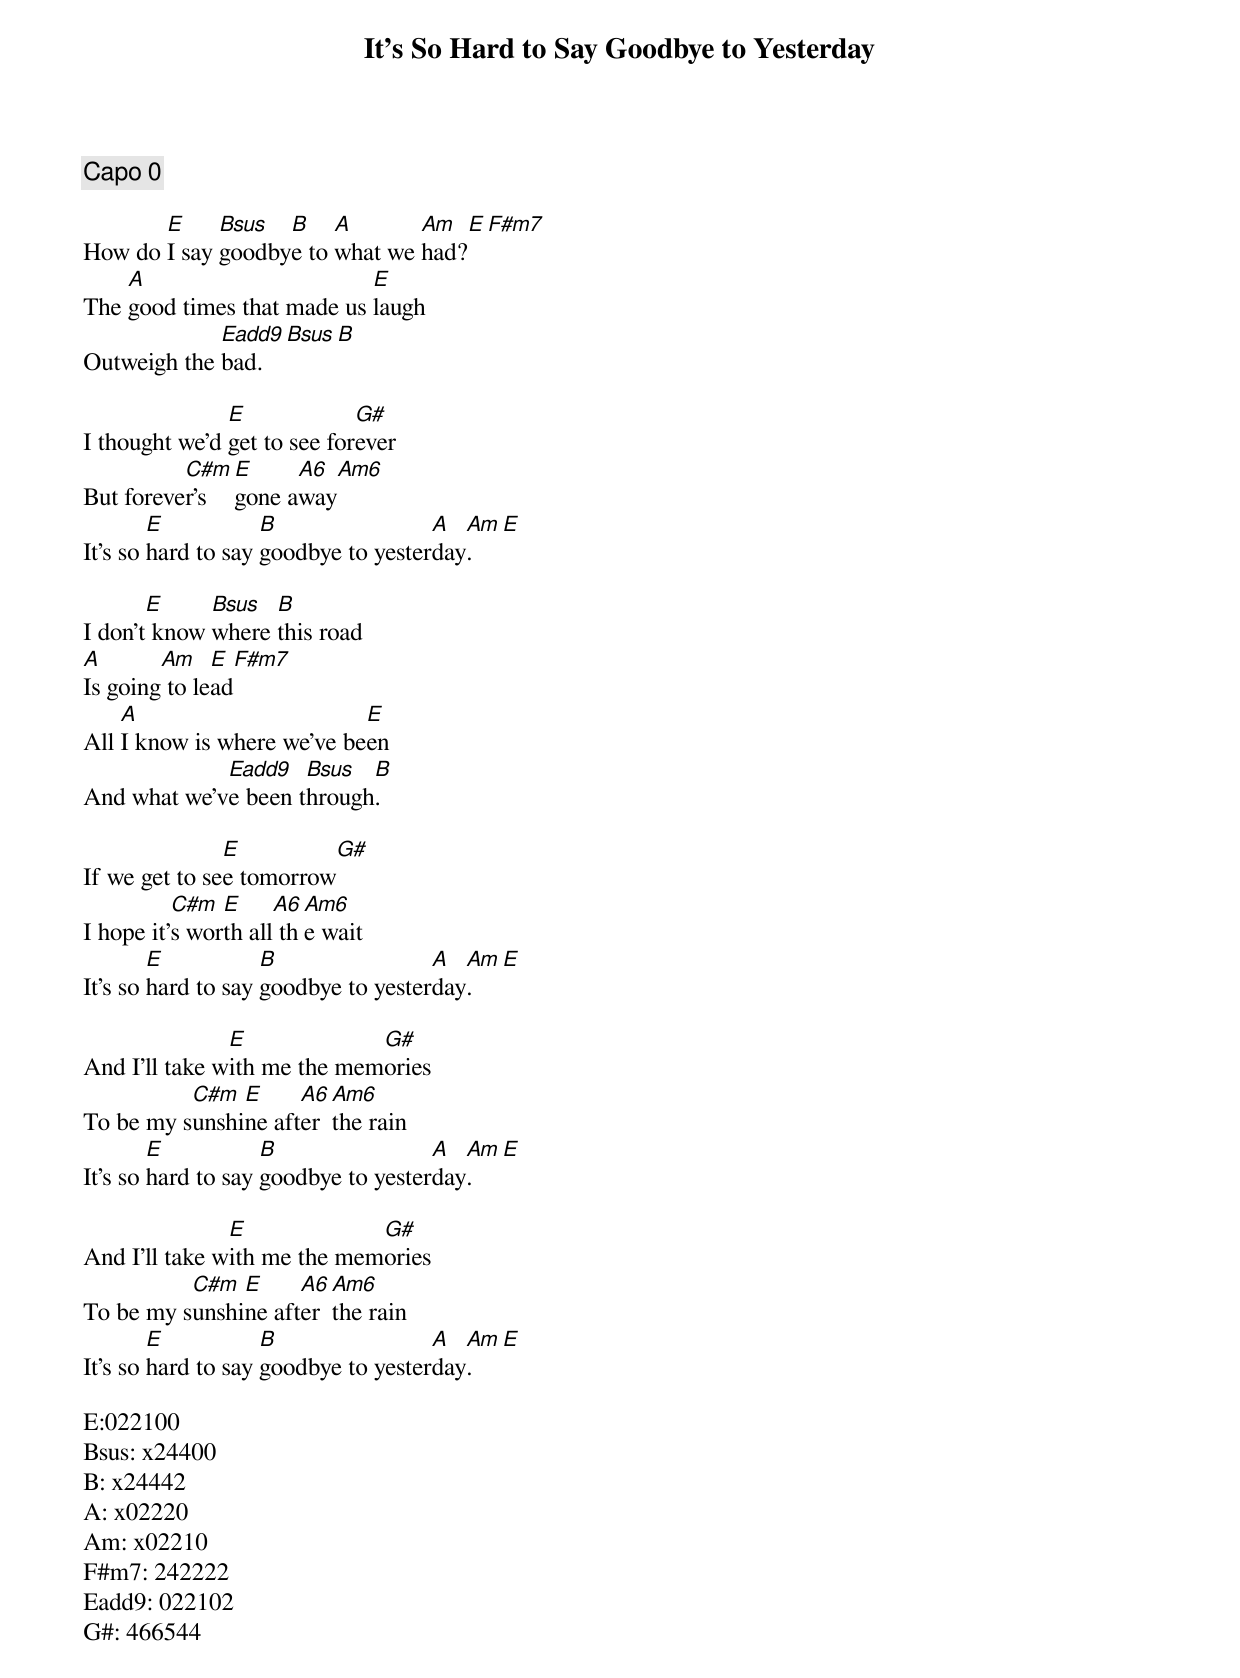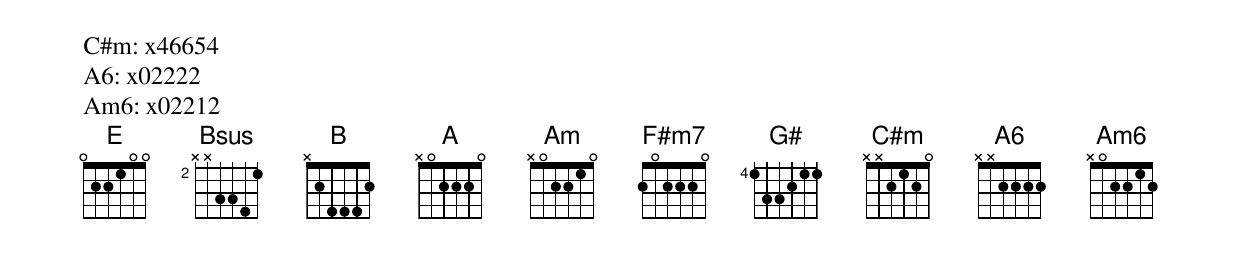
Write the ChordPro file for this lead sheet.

{title:It's So Hard to Say Goodbye to Yesterday}
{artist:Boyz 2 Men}
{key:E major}
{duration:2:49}
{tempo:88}
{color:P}

{comment: Capo 0}

How do [E]I say [Bsus]goodby[B]e to [A]what we [Am]had?[E][F#m7]
The [A]good times that made us [E]laugh
Outweigh the [Eadd9]bad. [Bsus][B]

I thought we'd [E]get to see for[G#]ever
But foreve[C#m]r's  [E]gone a[A6]way[Am6]
It's so [E]hard to say [B]goodbye to yester[A]day[Am].[E]

I don't[E] know [Bsus]where [B]this road
[A]Is going[Am] to le[E]ad[F#m7]
All [A]I know is where we've be[E]en
And what we'v[Eadd9]e been t[Bsus]hrough[B].

If we get to se[E]e tomorrow[G#]
I hope it'[C#m]s wor[E]th all[A6] th[Am6]e wait
It's so [E]hard to say [B]goodbye to yester[A]day[Am].[E]

And I'll take w[E]ith me the mem[G#]ories
To be my s[C#m]unshi[E]ne aft[A6]er [Am6]the rain
It's so [E]hard to say [B]goodbye to yester[A]day[Am].[E]

And I'll take w[E]ith me the mem[G#]ories
To be my s[C#m]unshi[E]ne aft[A6]er [Am6]the rain
It's so [E]hard to say [B]goodbye to yester[A]day[Am].[E]

E:022100
Bsus: x24400
B: x24442
A: x02220
Am: x02210
F#m7: 242222
Eadd9: 022102
G#: 466544
C#m: x46654
A6: x02222
Am6: x02212
